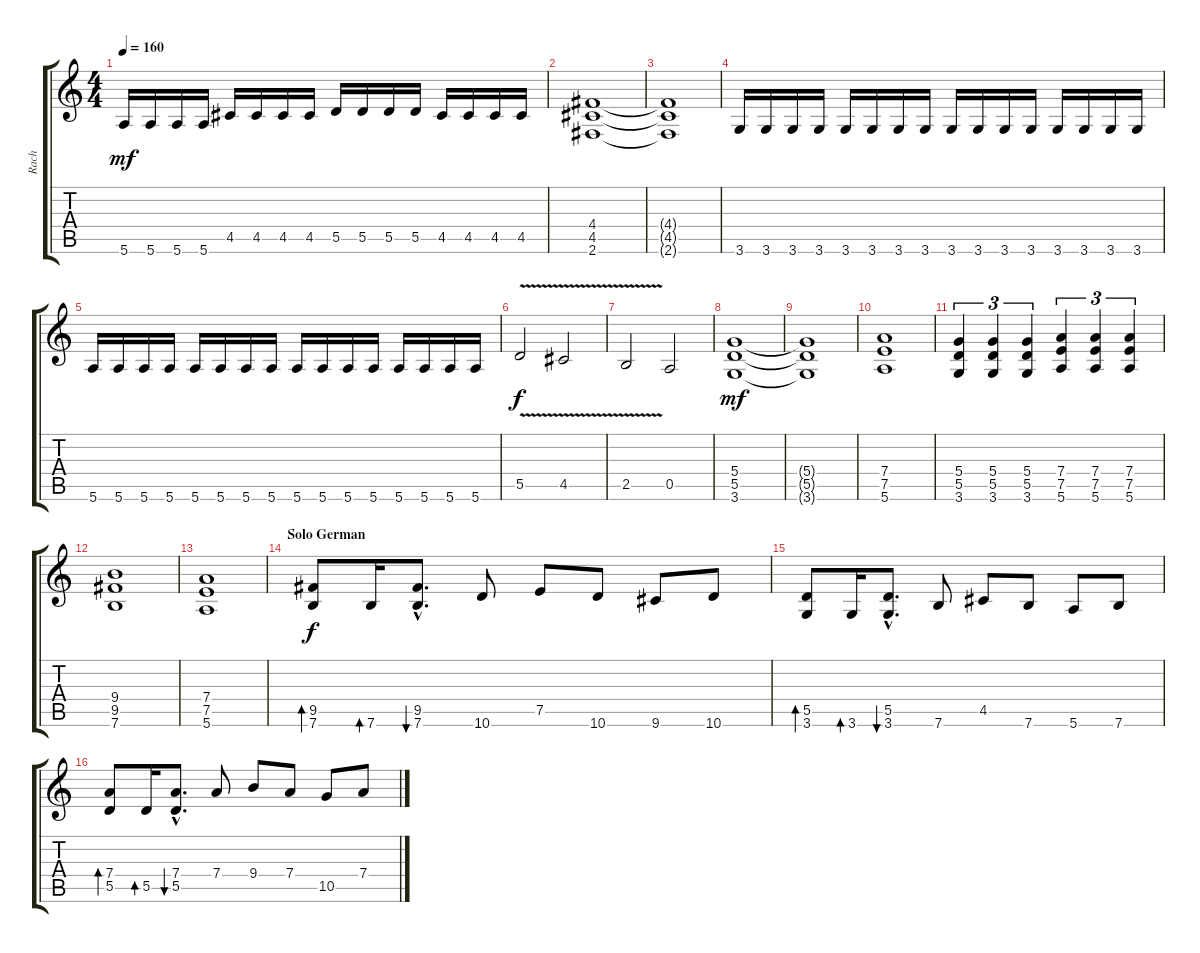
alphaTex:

\track ("Rach" "Rach") {instrument distortionguitar}
\staff {score tabs}
\tuning (E4 B3 G3 D3 A2 E2) {hide}
\ts (4 4)
\tempo 160
\clef g2
\ks c
5.6.16{dy mf} 5.6.16 5.6.16 5.6.16 4.5.16 4.5.16 4.5.16 4.5.16 5.5.16 5.5.16 5.5.16 5.5.16 4.5.16 4.5.16 4.5.16 4.5.16 |
(4.4 4.5 2.6).1 |
(4.4{t} 4.5{t} 2.6{t}).1 |
3.6.16 3.6.16 3.6.16 3.6.16 3.6.16 3.6.16 3.6.16 3.6.16 3.6.16 3.6.16 3.6.16 3.6.16 3.6.16 3.6.16 3.6.16 3.6.16 |
5.6.16 5.6.16 5.6.16 5.6.16 5.6.16 5.6.16 5.6.16 5.6.16 5.6.16 5.6.16 5.6.16 5.6.16 5.6.16 5.6.16 5.6.16 5.6.16 |
5.5{v}.2{dy f} 4.5{v}.2 |
2.5{v}.2 0.5.2 |
(5.4 5.5 3.6).1{dy mf} |
(5.4{t} 5.5{t} 3.6{t}).1 |
(7.4 7.5 5.6).1 |
(5.4 5.5 3.6).4{tu (3 2)} (5.4 5.5 3.6).4{tu (3 2)} (5.4 5.5 3.6).4{tu (3 2)} (7.4 7.5 5.6).4{tu (3 2)} (7.4 7.5 5.6).4{tu (3 2)} (7.4 7.5 5.6).4{tu (3 2)} |
(9.4 9.5 7.6).1 |
(7.4 7.5 5.6).1 |
\section ("" "Solo German")
(9.5 7.6).8{bd 30 dy f} 7.6.16{bd 30} (9.5{hac} 7.6{hac}).8{d bu 30} 10.6.8 7.5.8 10.6.8 9.6.8 10.6.8 |
(5.5 3.6).8{bd 30} 3.6.16{bd 30} (5.5{hac} 3.6{hac}).8{d bu 30} 7.6.8 4.5.8 7.6.8 5.6.8 7.6.8 |
(7.4 5.5).8{bd 30} 5.5.16{bd 30} (7.4{hac} 5.5{hac}).8{d bu 30} 7.4.8 9.4.8 7.4.8 10.5.8 7.4.8
